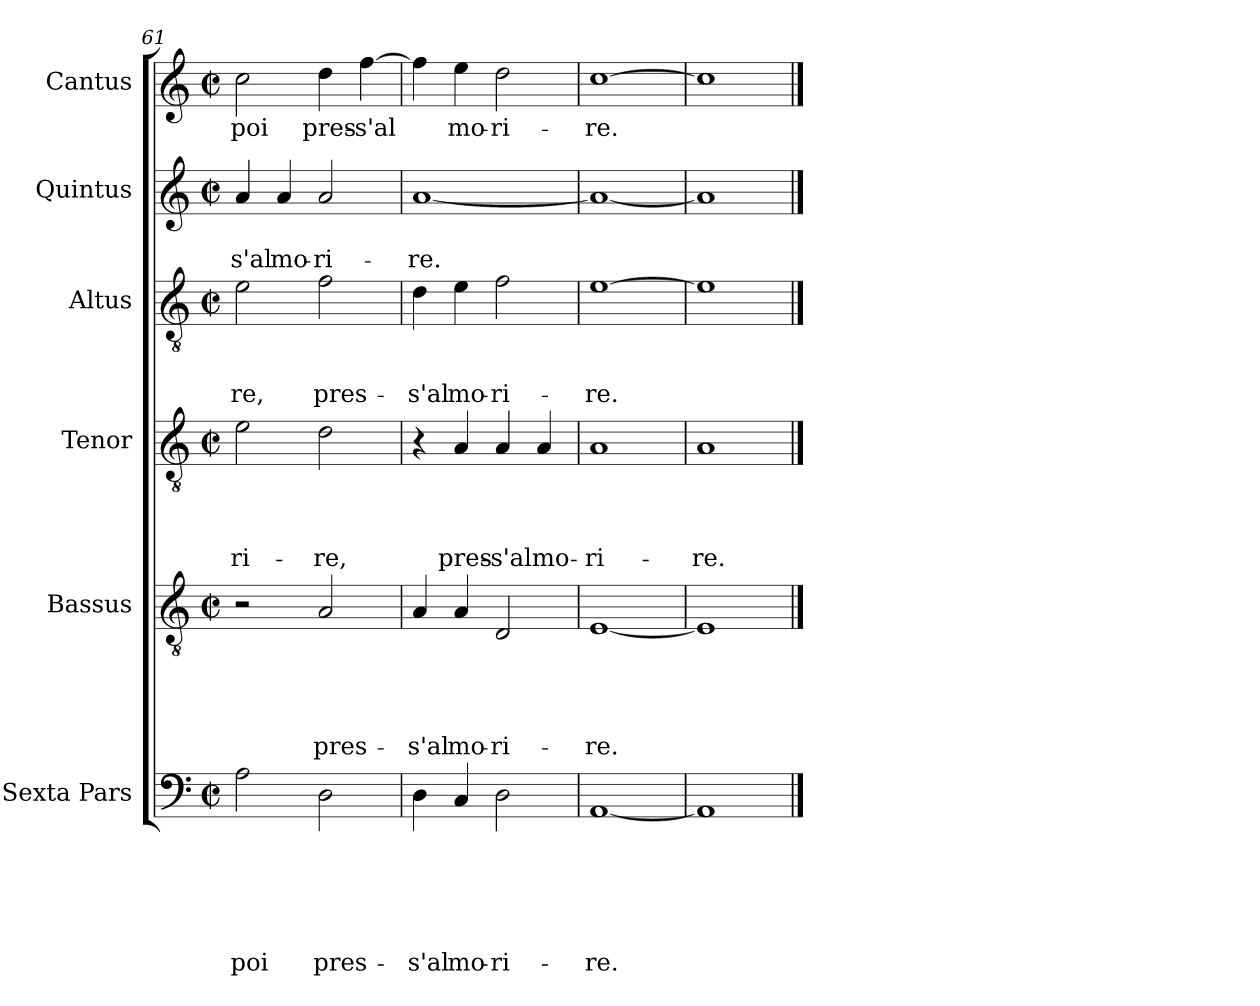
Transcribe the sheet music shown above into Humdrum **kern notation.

**kern	**text	**text	**text	**text	**text	**text	**kern	**text	**text	**text	**text	**text	**kern	**text	**text	**text	**text	**kern	**text	**text	**text	**kern	**text	**text	**kern	**text
*part6	*part6	*part6	*part6	*part6	*part6	*part6	*part5	*part5	*part5	*part5	*part5	*part5	*part4	*part4	*part4	*part4	*part4	*part3	*part3	*part3	*part3	*part2	*part2	*part2	*part1	*part1
*staff6	*staff6	*staff6	*staff6	*staff6	*staff6	*staff6	*staff5	*staff5	*staff5	*staff5	*staff5	*staff5	*staff4	*staff4	*staff4	*staff4	*staff4	*staff3	*staff3	*staff3	*staff3	*staff2	*staff2	*staff2	*staff1	*staff1
*I"Sexta Pars	*	*	*	*	*	*	*I"Bassus	*	*	*	*	*	*I"Tenor	*	*	*	*	*I"Altus	*	*	*	*I"Quintus	*	*	*I"Cantus	*
*clefF4	*	*	*	*	*	*	*clefGv2	*	*	*	*	*	*clefGv2	*	*	*	*	*clefGv2	*	*	*	*clefG2	*	*	*clefG2	*
*k[]	*	*	*	*	*	*	*k[]	*	*	*	*	*	*k[]	*	*	*	*	*k[]	*	*	*	*k[]	*	*	*k[]	*
*C:	*	*	*	*	*	*	*C:	*	*	*	*	*	*C:	*	*	*	*	*C:	*	*	*	*C:	*	*	*C:	*
*M2/2	*	*	*	*	*	*	*M2/2	*	*	*	*	*	*M2/2	*	*	*	*	*M2/2	*	*	*	*M2/2	*	*	*M2/2	*
*met(c|)	*	*	*	*	*	*	*met(c|)	*	*	*	*	*	*met(c|)	*	*	*	*	*met(c|)	*	*	*	*met(c|)	*	*	*met(c|)	*
=61	=61	=61	=61	=61	=61	=61	=61	=61	=61	=61	=61	=61	=61	=61	=61	=61	=61	=61	=61	=61	=61	=61	=61	=61	=61	=61
2A\	.	.	.	.	.	poi	2r	.	.	.	.	.	2e\	.	.	.	-ri-	2e\	.	.	-re,	4a/	.	-s'al	2cc\	poi
.	.	.	.	.	.	.	.	.	.	.	.	.	.	.	.	.	.	.	.	.	.	4a/	.	mo-	.	.
2D\	.	.	.	.	.	pres-	2A/	.	.	.	.	pres-	2d\	.	.	.	-re,	2f\	.	.	pres-	2a/	.	-ri-	4dd\	pres-
.	.	.	.	.	.	.	.	.	.	.	.	.	.	.	.	.	.	.	.	.	.	.	.	.	[4ff\	-s'al
=62	=62	=62	=62	=62	=62	=62	=62	=62	=62	=62	=62	=62	=62	=62	=62	=62	=62	=62	=62	=62	=62	=62	=62	=62	=62	=62
4D\	.	.	.	.	.	-s'al	4A/	.	.	.	.	-s'al	4r	.	.	.	.	4d\	.	.	-s'al	[1a	.	-re.	4ff\]	.
4C/	.	.	.	.	.	mo-	4A/	.	.	.	.	mo-	4A/	.	.	.	pres-	4e\	.	.	mo-	.	.	.	4ee\	mo-
2D\	.	.	.	.	.	-ri-	2D/	.	.	.	.	-ri-	4A/	.	.	.	-s'al	2f\	.	.	-ri-	.	.	.	2dd\	-ri-
.	.	.	.	.	.	.	.	.	.	.	.	.	4A/	.	.	.	mo-	.	.	.	.	.	.	.	.	.
=63	=63	=63	=63	=63	=63	=63	=63	=63	=63	=63	=63	=63	=63	=63	=63	=63	=63	=63	=63	=63	=63	=63	=63	=63	=63	=63
[1AA	.	.	.	.	.	-re.	[1E	.	.	.	.	-re.	1A	.	.	.	-ri-	[1e	.	.	-re.	1a_	.	.	[1cc	-re.
=64	=64	=64	=64	=64	=64	=64	=64	=64	=64	=64	=64	=64	=64	=64	=64	=64	=64	=64	=64	=64	=64	=64	=64	=64	=64	=64
1AA]	.	.	.	.	.	.	1E]	.	.	.	.	.	1A	.	.	.	-re.	1e]	.	.	.	1a]	.	.	1cc]	.
==	==	==	==	==	==	==	==	==	==	==	==	==	==	==	==	==	==	==	==	==	==	==	==	==	==	==
*-	*-	*-	*-	*-	*-	*-	*-	*-	*-	*-	*-	*-	*-	*-	*-	*-	*-	*-	*-	*-	*-	*-	*-	*-	*-	*-
